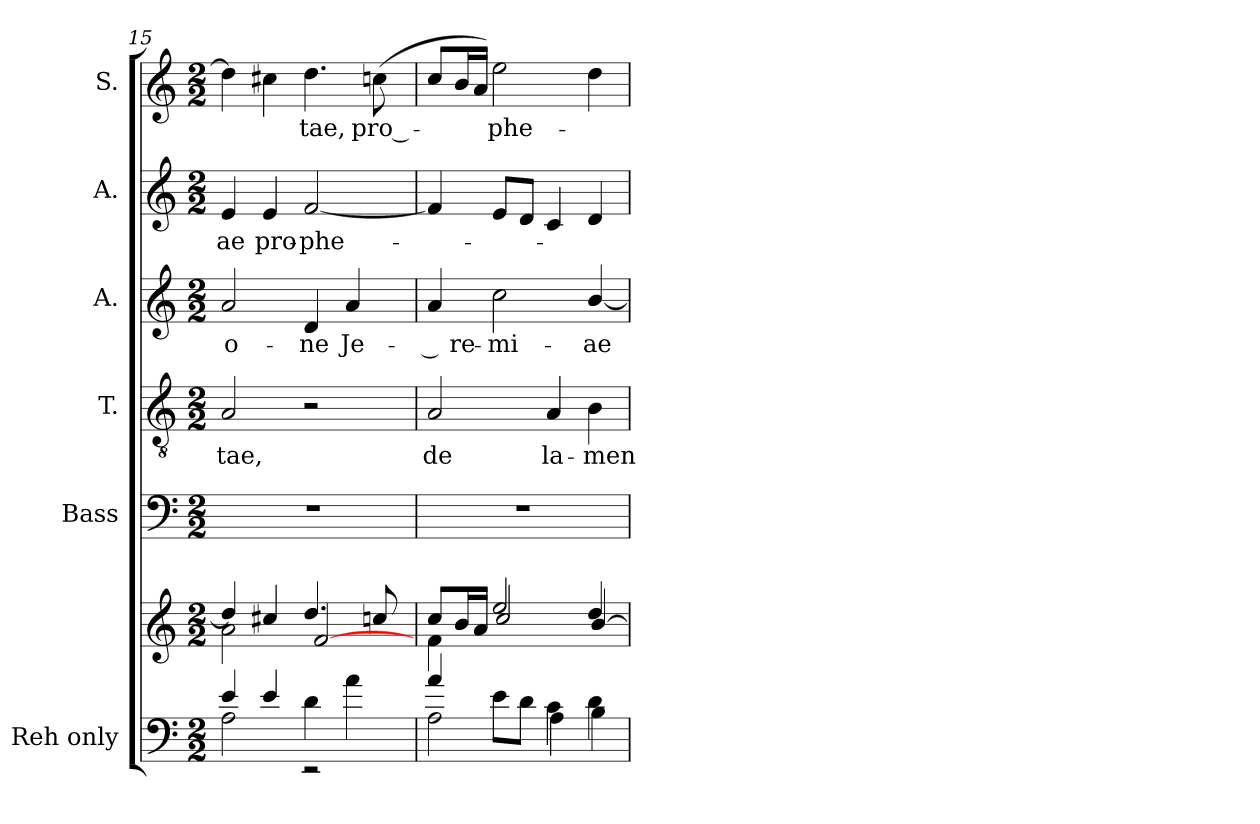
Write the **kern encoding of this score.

**kern	**kern	**kern	**kern	**text	**kern	**text	**kern	**text	**kern	**text
*part6	*part6	*part5	*part4	*part4	*part3	*part3	*part2	*part2	*part1	*part1
*staff7	*staff6	*staff5	*staff4	*staff4	*staff3	*staff3	*staff2	*staff2	*staff1	*staff1
*I"Reh only	*	*I"Bass	*I"T.	*	*I"A.	*	*I"A.	*	*I"S.	*
*	*	*I'B.	*	*	*	*	*	*	*	*
*clefF4	*clefG2	*clefF4	*clefGv2	*	*clefG2	*	*clefG2	*	*clefG2	*
*	*	*	*	*	*ITrd7c12	*	*ITrd7c12	*	*	*
*k[]	*k[]	*k[]	*k[]	*	*k[]	*	*k[]	*	*k[]	*
*C:	*C:	*C:	*C:	*	*C:	*	*C:	*	*C:	*
*M2/2	*M2/2	*M2/2	*M2/2	*	*M2/2	*	*M2/2	*	*M2/2	*
=15	=15	=15	=15	=15	=15	=15	=15	=15	=15	=15
*^	*^	*	*	*	*	*	*	*	*	*
*	*^	*	*^	*	*	*	*	*	*	*	*	*
!	!	!	!	!	!	!	!	!LO:LY:b	!	!LO:LY:b	!	!LO:LY:b	!	!
2ryy	4e/	2A\	4dd/]	2a\	2ryy	1r	2A/	-tae,	2A/	-o-	4E/	-ae	4dd\]	.
!	!	!	!	!	!	!	!	!	!	!	!	!LO:LY:b	!	!
.	4e/	.	4cc#X/	.	.	.	.	.	.	.	4E/	pro-	4cc#X\	.
!	!	!	!	!	!	!	!	!	!	!LO:LY:b	!	!LO:LY:b	!	!LO:LY:b
4d\	2ryy	2rEE	4.dd/	2ryy	[<2f/	.	2r	.	4D/	-ne	[<2F/	-phe-	4.dd\	-tae,
!	!	!	!	!	!	!	!	!	!	!LO:LY:b	!	!	!	!
4a\	.	.	.	.	.	.	.	.	4A/	Je-	.	.	.	.
!	!	!	!	!	!	!	!	!	!	!	!	!	!	!LO:LY:b
.	.	.	8ccn/	.	.	.	.	.	.	.	.	.	(>8ccn\	pro ­-
!!LO:LB:g=z
=16	=16	=16	=16	=16	=16	=16	=16	=16	=16	=16	=16	=16	=16	=16
!	!	!	!	!	!	!	!	!LO:LY:b	!	!LO:LY:b	!	!	!	!LO:LY:b
4ryy	4a/	2A\	8cc/L	4f\	4ryy	1r	2A/	de	4A/	-­ re-	4F/]	.	8cc/L	-­
.	.	.	16b/L	.	.	.	.	.	.	.	.	.	16b/L	.
.	.	.	16a/JJ	.	.	.	.	.	.	.	.	.	16a/JJ)	.
!	!	!	!	!	!	!	!	!	!	!LO:LY:b	!	!	!	!LO:LY:b
8e\L	2.ryy	.	2ee/	2.ryy	2cc/	.	.	.	2c\	-mi-	8E/L	.	2ee\	phe-
8d\J	.	.	.	.	.	.	.	.	.	.	8D/J	.	.	.
!	!	!	!	!	!	!	!	!LO:LY:b	!	!	!	!	!	!
4c\	.	4A\	.	.	.	.	4A/	la-	.	.	4C/	.	.	.
!	!	!	!	!	!	!	!	!LO:LY:b	!	!LO:LY:b	!	!	!	!
4d\	.	4B\	4dd/	.	[<4b/	.	4B\	-men-	[<4B/	-ae	4D/	.	4dd\	.
*v	*v	*v	*	*	*	*	*	*	*	*	*	*	*	*
*	*v	*v	*v	*	*	*	*	*	*	*	*	*
=	=	=	=	=	=	=	=	=	=	=
*-	*-	*-	*-	*-	*-	*-	*-	*-	*-	*-
